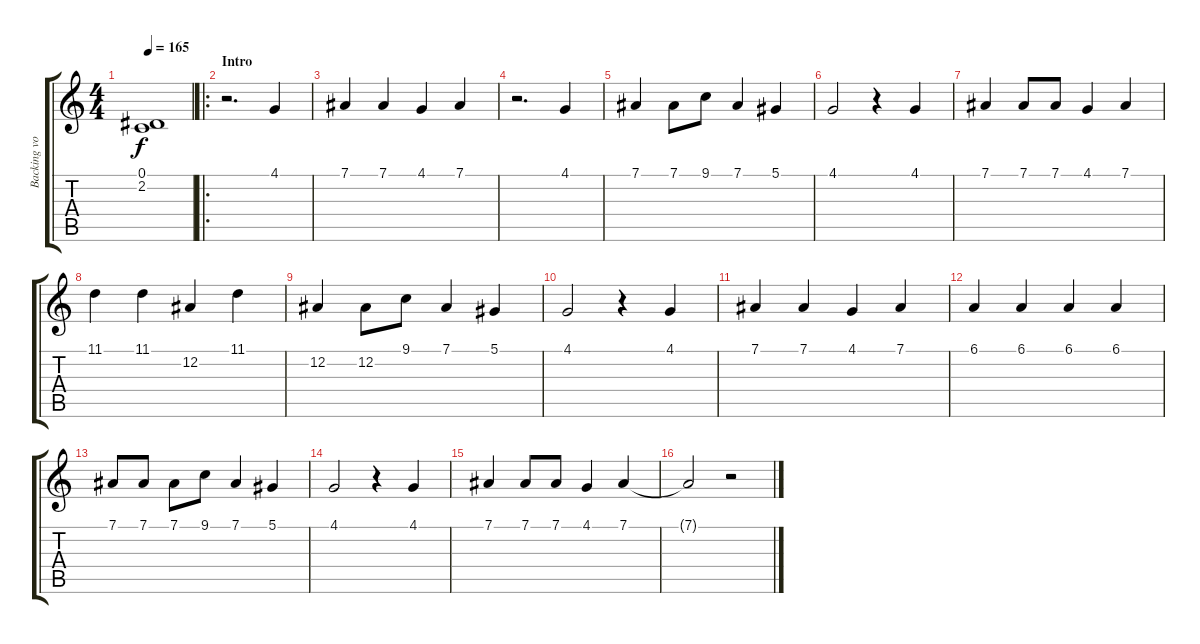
\track ("Backing vocals" "Backing vo") {instrument choiraahs}
\staff {score tabs}
\tuning (Eb4 Bb3 Gb3 Db3 Ab2 Eb2) {hide}
\ts (4 4)
\tempo 165
\clef g2
\ks c
(0.1 2.2).1{dy f} |
\ro
\section ("" "Intro")
r.2{d} 4.1.4 |
7.1.4 7.1.4 4.1.4 7.1.4 |
r.2{d} 4.1.4 |
7.1.4 7.1.8 9.1.8 7.1.4 5.1.4 |
4.1.2 r.4 4.1.4 |
7.1.4 7.1.8 7.1.8 4.1.4 7.1.4 |
11.1.4 11.1.4 12.2.4 11.1.4 |
12.2.4 12.2.8 9.1.8 7.1.4 5.1.4 |
4.1.2 r.4 4.1.4 |
7.1.4 7.1.4 4.1.4 7.1.4 |
6.1.4 6.1.4 6.1.4 6.1.4 |
7.1.8 7.1.8 7.1.8 9.1.8 7.1.4 5.1.4 |
4.1.2 r.4 4.1.4 |
7.1.4 7.1.8 7.1.8 4.1.4 7.1.4 |
7.1{t}.2 r.2
